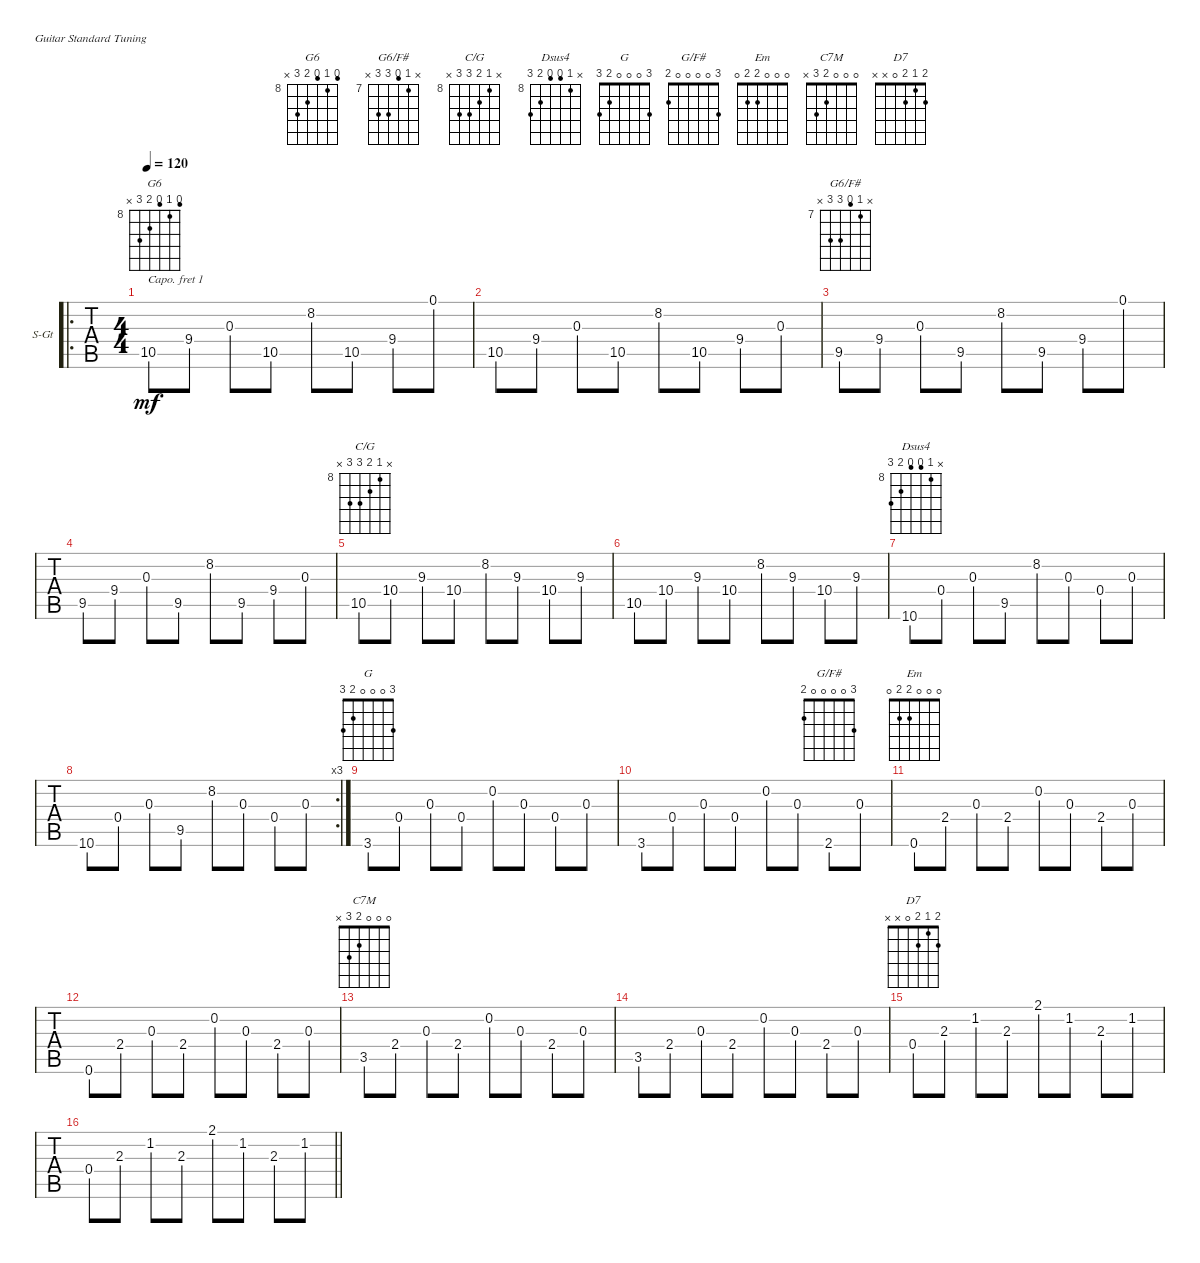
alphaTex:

\defaultSystemsLayout 4
\bracketExtendMode groupsimilarinstruments
\firstSystemTrackNameOrientation horizontal
\otherSystemsTrackNameOrientation horizontal
\chordDiagramsInScore
\track ("Steel Guitar" "S-Gt") {instrument acousticguitarsteel}
\staff {tabs}
\capo 1
\tuning (E4 B3 G3 D3 A2 E2)
\chord ("G6" 7 8 7 9 10 x) {firstfret 8}
\chord ("G6/F#" x 7 6 9 9 x) {firstfret 7}
\chord ("C/G" x 8 9 10 10 x) {firstfret 8}
\chord ("Dsus4" x 8 7 7 9 10) {firstfret 8}
\chord ("G" 3 0 0 0 2 3)
\chord ("G/F#" 3 0 0 0 0 2)
\chord ("Em" 0 0 0 2 2 0)
\chord ("C7M" 0 0 0 2 3 x)
\chord ("D7" 2 1 2 0 x x)
\ro
\ts (4 4)
\tempo 120
\clef g2
\ks c
10.5.8{ch "G6" dy mf} 9.4.8 0.3.8 10.5.8 8.2.8 10.5.8 9.4.8 0.1.8 |
10.5.8 9.4.8 0.3.8 10.5.8 8.2.8 10.5.8 9.4.8 0.3.8 |
9.5.8{ch "G6/F#"} 9.4.8 0.3.8 9.5.8 8.2.8 9.5.8 9.4.8 0.1.8 |
9.5.8 9.4.8 0.3.8 9.5.8 8.2.8 9.5.8 9.4.8 0.3.8 |
10.5.8{ch "C/G"} 10.4.8 9.3.8 10.4.8 8.2.8 9.3.8 10.4.8 9.3.8 |
10.5.8 10.4.8 9.3.8 10.4.8 8.2.8 9.3.8 10.4.8 9.3.8 |
10.6.8{ch "Dsus4"} 0.4.8 0.3.8 9.5.8 8.2.8 0.3.8 0.4.8 0.3.8 |
\rc 3
10.6.8 0.4.8 0.3.8 9.5.8 8.2.8 0.3.8 0.4.8 0.3.8 |
3.6.8{ch "G"} 0.4.8 0.3.8 0.4.8 0.2.8 0.3.8 0.4.8 0.3.8 |
3.6.8 0.4.8 0.3.8 0.4.8 0.2.8 0.3.8 2.6.8{ch "G/F#"} 0.3.8 |
0.6.8{ch "Em"} 2.4.8 0.3.8 2.4.8 0.2.8 0.3.8 2.4.8 0.3.8 |
0.6.8 2.4.8 0.3.8 2.4.8 0.2.8 0.3.8 2.4.8 0.3.8 |
3.5.8{ch "C7M"} 2.4.8 0.3.8 2.4.8 0.2.8 0.3.8 2.4.8 0.3.8 |
3.5.8 2.4.8 0.3.8 2.4.8 0.2.8 0.3.8 2.4.8 0.3.8 |
0.4.8{ch "D7"} 2.3.8 1.2.8 2.3.8 2.1.8 1.2.8 2.3.8 1.2.8 |
\barLineRight lightlight
0.4.8 2.3.8 1.2.8 2.3.8 2.1.8 1.2.8 2.3.8 1.2.8
